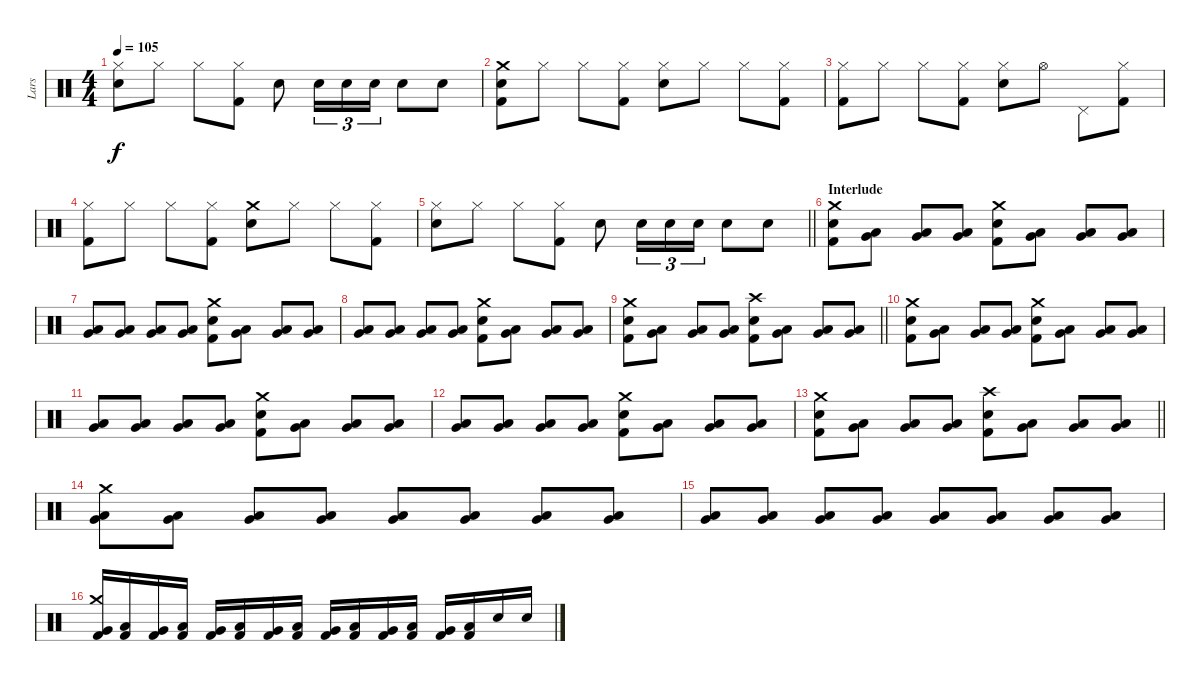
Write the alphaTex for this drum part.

\track ("Lars" "Lars") {instrument percussion}
\staff {score}
\articulation defaults
\ts (4 4)
\tempo 105
\clef neutral
\ks c
("Hi-Hat (closed)" "Electric Snare (hit)").8{dy f} "Hi-Hat (closed)".8 "Hi-Hat (closed)".8 ("Hi-Hat (closed)" "Kick (hit) 2").8 "Electric Snare (hit)".8 "Electric Snare (hit)".16{tu (3 2)} "Electric Snare (hit)".16{tu (3 2)} "Electric Snare (hit)".16{tu (3 2)} "Electric Snare (hit)".8 "Electric Snare (hit)".8 |
("Crash medium (hit)" "Electric Snare (hit)" "Kick (hit) 2").8 "Hi-Hat (closed)".8 "Hi-Hat (closed)".8 ("Hi-Hat (closed)" "Kick (hit) 2").8 ("Hi-Hat (closed)" "Electric Snare (hit)").8 "Hi-Hat (closed)".8 "Hi-Hat (closed)".8 ("Hi-Hat (closed)" "Kick (hit) 2").8 |
("Hi-Hat (closed)" "Kick (hit) 2").8 "Hi-Hat (closed)".8 "Hi-Hat (closed)".8 ("Hi-Hat (closed)" "Kick (hit) 2").8 ("Hi-Hat (closed)" "Electric Snare (hit)").8 "Hi-Hat (open)".8 "Pedal Hi-Hat (hit)".8 ("Hi-Hat (closed)" "Kick (hit) 2").8 |
("Hi-Hat (closed)" "Kick (hit) 2").8 "Hi-Hat (closed)".8 "Hi-Hat (closed)".8 ("Hi-Hat (closed)" "Kick (hit) 2").8 ("Crash medium (hit)" "Electric Snare (hit)").8 "Hi-Hat (closed)".8 "Hi-Hat (closed)".8 ("Hi-Hat (closed)" "Kick (hit) 2").8 |
\barLineRight lightlight
("Hi-Hat (closed)" "Electric Snare (hit)").8 "Hi-Hat (closed)".8 "Hi-Hat (closed)".8 ("Hi-Hat (closed)" "Kick (hit) 2").8 "Electric Snare (hit)".8 "Electric Snare (hit)".16{tu (3 2)} "Electric Snare (hit)".16{tu (3 2)} "Electric Snare (hit)".16{tu (3 2)} "Electric Snare (hit)".8 "Electric Snare (hit)".8 |
\section ("" "Interlude")
("Crash medium (hit)" "Electric Snare (hit)" "Kick (hit) 2").8 ("Low Floor Tom (hit)" "Very Low Tom (hit)").8 ("Low Floor Tom (hit)" "Very Low Tom (hit)").8 ("Low Floor Tom (hit)" "Very Low Tom (hit)").8 ("Crash medium (hit)" "Electric Snare (hit)" "Kick (hit) 2").8 ("Low Floor Tom (hit)" "Very Low Tom (hit)").8 ("Low Floor Tom (hit)" "Very Low Tom (hit)").8 ("Low Floor Tom (hit)" "Very Low Tom (hit)").8 |
("Low Floor Tom (hit)" "Very Low Tom (hit)").8 ("Low Floor Tom (hit)" "Very Low Tom (hit)").8 ("Low Floor Tom (hit)" "Very Low Tom (hit)").8 ("Low Floor Tom (hit)" "Very Low Tom (hit)").8 ("Crash medium (hit)" "Electric Snare (hit)" "Kick (hit) 2").8 ("Low Floor Tom (hit)" "Very Low Tom (hit)").8 ("Low Floor Tom (hit)" "Very Low Tom (hit)").8 ("Low Floor Tom (hit)" "Very Low Tom (hit)").8 |
("Low Floor Tom (hit)" "Very Low Tom (hit)").8 ("Low Floor Tom (hit)" "Very Low Tom (hit)").8 ("Low Floor Tom (hit)" "Very Low Tom (hit)").8 ("Low Floor Tom (hit)" "Very Low Tom (hit)").8 ("Crash medium (hit)" "Electric Snare (hit)" "Kick (hit) 2").8 ("Low Floor Tom (hit)" "Very Low Tom (hit)").8 ("Low Floor Tom (hit)" "Very Low Tom (hit)").8 ("Low Floor Tom (hit)" "Very Low Tom (hit)").8 |
\barLineRight lightlight
("Crash medium (hit)" "Electric Snare (hit)" "Kick (hit) 2").8 ("Low Floor Tom (hit)" "Very Low Tom (hit)").8 ("Low Floor Tom (hit)" "Very Low Tom (hit)").8 ("Low Floor Tom (hit)" "Very Low Tom (hit)").8 ("Crash high (hit)" "Electric Snare (hit)" "Kick (hit) 2").8 ("Low Floor Tom (hit)" "Very Low Tom (hit)").8 ("Low Floor Tom (hit)" "Very Low Tom (hit)").8 ("Low Floor Tom (hit)" "Very Low Tom (hit)").8 |
\section ("" "")
("Crash medium (hit)" "Electric Snare (hit)" "Kick (hit) 2").8 ("Low Floor Tom (hit)" "Very Low Tom (hit)").8 ("Low Floor Tom (hit)" "Very Low Tom (hit)").8 ("Low Floor Tom (hit)" "Very Low Tom (hit)").8 ("Crash medium (hit)" "Electric Snare (hit)" "Kick (hit) 2").8 ("Low Floor Tom (hit)" "Very Low Tom (hit)").8 ("Low Floor Tom (hit)" "Very Low Tom (hit)").8 ("Low Floor Tom (hit)" "Very Low Tom (hit)").8 |
("Low Floor Tom (hit)" "Very Low Tom (hit)").8 ("Low Floor Tom (hit)" "Very Low Tom (hit)").8 ("Low Floor Tom (hit)" "Very Low Tom (hit)").8 ("Low Floor Tom (hit)" "Very Low Tom (hit)").8 ("Crash medium (hit)" "Electric Snare (hit)" "Kick (hit) 2").8 ("Low Floor Tom (hit)" "Very Low Tom (hit)").8 ("Low Floor Tom (hit)" "Very Low Tom (hit)").8 ("Low Floor Tom (hit)" "Very Low Tom (hit)").8 |
("Low Floor Tom (hit)" "Very Low Tom (hit)").8 ("Low Floor Tom (hit)" "Very Low Tom (hit)").8 ("Low Floor Tom (hit)" "Very Low Tom (hit)").8 ("Low Floor Tom (hit)" "Very Low Tom (hit)").8 ("Crash medium (hit)" "Electric Snare (hit)" "Kick (hit) 2").8 ("Low Floor Tom (hit)" "Very Low Tom (hit)").8 ("Low Floor Tom (hit)" "Very Low Tom (hit)").8 ("Low Floor Tom (hit)" "Very Low Tom (hit)").8 |
\barLineRight lightlight
("Crash medium (hit)" "Electric Snare (hit)" "Kick (hit) 2").8 ("Low Floor Tom (hit)" "Very Low Tom (hit)").8 ("Low Floor Tom (hit)" "Very Low Tom (hit)").8 ("Low Floor Tom (hit)" "Very Low Tom (hit)").8 ("Crash high (hit)" "Electric Snare (hit)" "Kick (hit) 2").8 ("Low Floor Tom (hit)" "Very Low Tom (hit)").8 ("Low Floor Tom (hit)" "Very Low Tom (hit)").8 ("Low Floor Tom (hit)" "Very Low Tom (hit)").8 |
("Crash medium (hit)" "Very Low Tom (hit)" "Low Floor Tom (hit)").8 ("Very Low Tom (hit)" "Low Floor Tom (hit)").8 ("Very Low Tom (hit)" "Low Floor Tom (hit)").8 ("Very Low Tom (hit)" "Low Floor Tom (hit)").8 ("Very Low Tom (hit)" "Low Floor Tom (hit)").8 ("Very Low Tom (hit)" "Low Floor Tom (hit)").8 ("Very Low Tom (hit)" "Low Floor Tom (hit)").8 ("Very Low Tom (hit)" "Low Floor Tom (hit)").8 |
("Very Low Tom (hit)" "Low Floor Tom (hit)").8 ("Very Low Tom (hit)" "Low Floor Tom (hit)").8 ("Very Low Tom (hit)" "Low Floor Tom (hit)").8 ("Very Low Tom (hit)" "Low Floor Tom (hit)").8 ("Very Low Tom (hit)" "Low Floor Tom (hit)").8 ("Very Low Tom (hit)" "Low Floor Tom (hit)").8 ("Very Low Tom (hit)" "Low Floor Tom (hit)").8 ("Very Low Tom (hit)" "Low Floor Tom (hit)").8 |
("Crash medium (hit)" "Very Low Tom (hit)" "Kick (hit) 2").16 ("Low Floor Tom (hit)" "Kick (hit) 2").16 ("Very Low Tom (hit)" "Kick (hit) 2").16 ("Low Floor Tom (hit)" "Kick (hit) 2").16 ("Very Low Tom (hit)" "Kick (hit) 2").16 ("Low Floor Tom (hit)" "Kick (hit) 2").16 ("Very Low Tom (hit)" "Kick (hit) 2").16 ("Low Floor Tom (hit)" "Kick (hit) 2").16 ("Very Low Tom (hit)" "Kick (hit) 2").16 ("Low Floor Tom (hit)" "Kick (hit) 2").16 ("Very Low Tom (hit)" "Kick (hit) 2").16 ("Low Floor Tom (hit)" "Kick (hit) 2").16 ("Very Low Tom (hit)" "Kick (hit) 2").16 ("Low Floor Tom (hit)" "Kick (hit) 2").16 "Snare (hit) 2".16 "Snare (hit) 2".16
